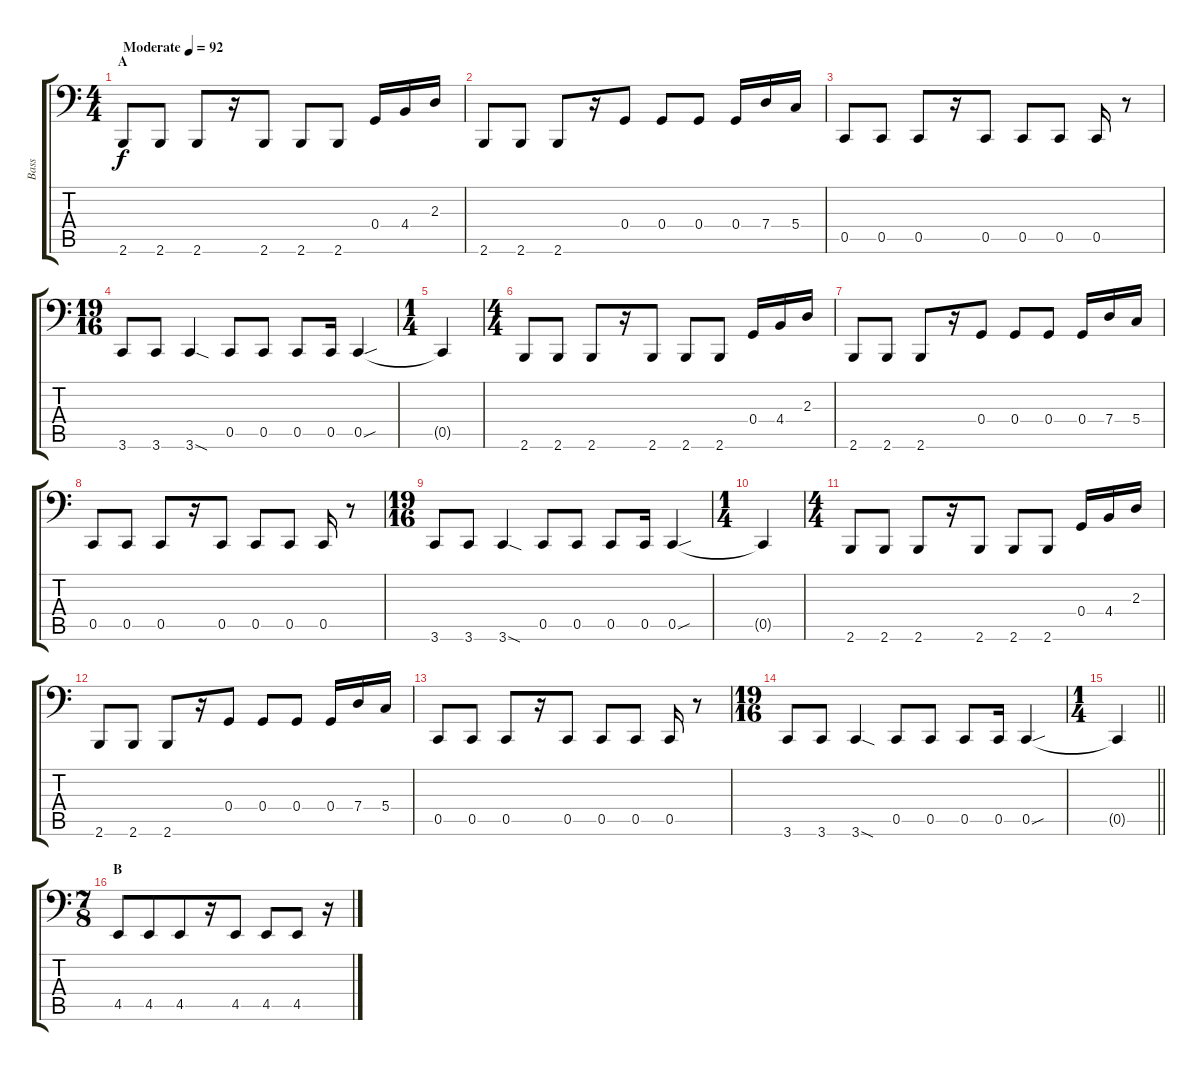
\track ("Bass" "Bass") {instrument electricbasspick}
\staff {score tabs}
\tuning (Bb2 F2 C2 G1 C1 A0) {hide}
\ts (4 4)
\section ("" "A")
\tempo (92 "Moderate")
\clef f4
\ks c
2.6.8{dy f instrument electricbasspick} 2.6.8 2.6.8 r.16 2.6.8 2.6.8 2.6.8 0.4.16 4.4.16 2.3.16 |
2.6.8 2.6.8 2.6.8 r.16 0.4.8 0.4.8 0.4.8 0.4.16 7.4.16 5.4.16 |
0.5.8 0.5.8 0.5.8 r.16 0.5.8 0.5.8 0.5.8 0.5.16 r.8 |
\ts (19 16)
3.6.8 3.6.8 3.6{sod}.4 0.5.8 0.5.8 0.5.8 0.5.16 0.5{sou}.4 |
\ts (1 4)
0.5{t}.4 |
\ts (4 4)
2.6.8 2.6.8 2.6.8 r.16 2.6.8 2.6.8 2.6.8 0.4.16 4.4.16 2.3.16 |
2.6.8 2.6.8 2.6.8 r.16 0.4.8 0.4.8 0.4.8 0.4.16 7.4.16 5.4.16 |
0.5.8 0.5.8 0.5.8 r.16 0.5.8 0.5.8 0.5.8 0.5.16 r.8 |
\ts (19 16)
3.6.8 3.6.8 3.6{sod}.4 0.5.8 0.5.8 0.5.8 0.5.16 0.5{sou}.4 |
\ts (1 4)
0.5{t}.4 |
\ts (4 4)
2.6.8 2.6.8 2.6.8 r.16 2.6.8 2.6.8 2.6.8 0.4.16 4.4.16 2.3.16 |
2.6.8 2.6.8 2.6.8 r.16 0.4.8 0.4.8 0.4.8 0.4.16 7.4.16 5.4.16 |
0.5.8 0.5.8 0.5.8 r.16 0.5.8 0.5.8 0.5.8 0.5.16 r.8 |
\ts (19 16)
3.6.8 3.6.8 3.6{sod}.4 0.5.8 0.5.8 0.5.8 0.5.16 0.5{sou}.4 |
\ts (1 4)
\barLineRight lightlight
0.5{t}.4 |
\ts (7 8)
\section ("" "B")
4.5.8 4.5.8 4.5.8 r.16 4.5.8 4.5.8 4.5.8 r.16
